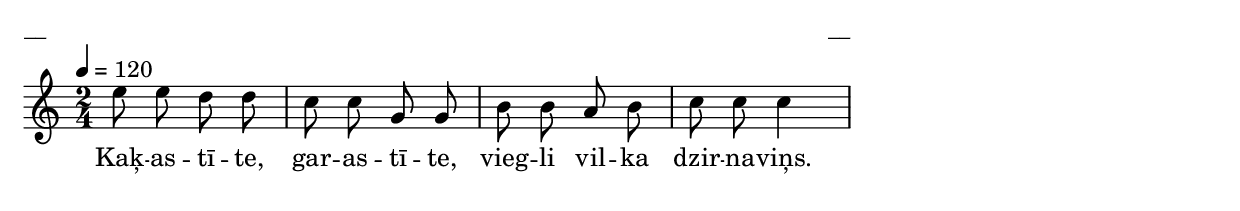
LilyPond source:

\version "2.13.16"
%\header {
%    title = "Kaķastīte, garastīte"
%}
\paper {
line-width = 14\cm
left-margin = 0.4\cm
between-system-padding = 0.1\cm
between-system-space = 0.1\cm
}
\layout {
indent = #0
ragged-last = ##f
}

voiceA = \relative c' {
\tempo 4 = 120
\clef "treble"
\key c \major
\time 2/4
%\repeat volta 2 {
e'8 e d d | c8 c g g | b8 b a b | c8 c c4 |
%}
%\repeat volta 2 {
%e,8 g g8. g16 | a8 a a4 | b8 b a8. b16 | c8 c c4 
%}
} 

lyricA = \lyricmode {
Kaķ -- as -- tī -- te, gar -- as -- tī -- te, vieg -- li vil -- ka dzir -- na -- viņs. 
Velc ka -- ķī -- te pa -- cie -- šāk, tev as -- tī -- te pa -- ga -- rāk. 
} 

fullScore = <<
\new Staff {
<<
\new Voice = "voiceA" { \set midiInstrument = #"trumpet"  \oneVoice \autoBeamOff \voiceA }
\lyricsto "voiceA" \new Lyrics \lyricA
>>
}
>>

\score {
\fullScore
\header { piece = "__" opus = "__" }
}
\markup { \with-color #(x11-color 'white) \sans \smaller "__" }
\score {
\unfoldRepeats
\fullScore
\midi {
\context { \Staff \remove "Staff_performer" }
\context { \Voice \consists "Staff_performer" }
}
}


